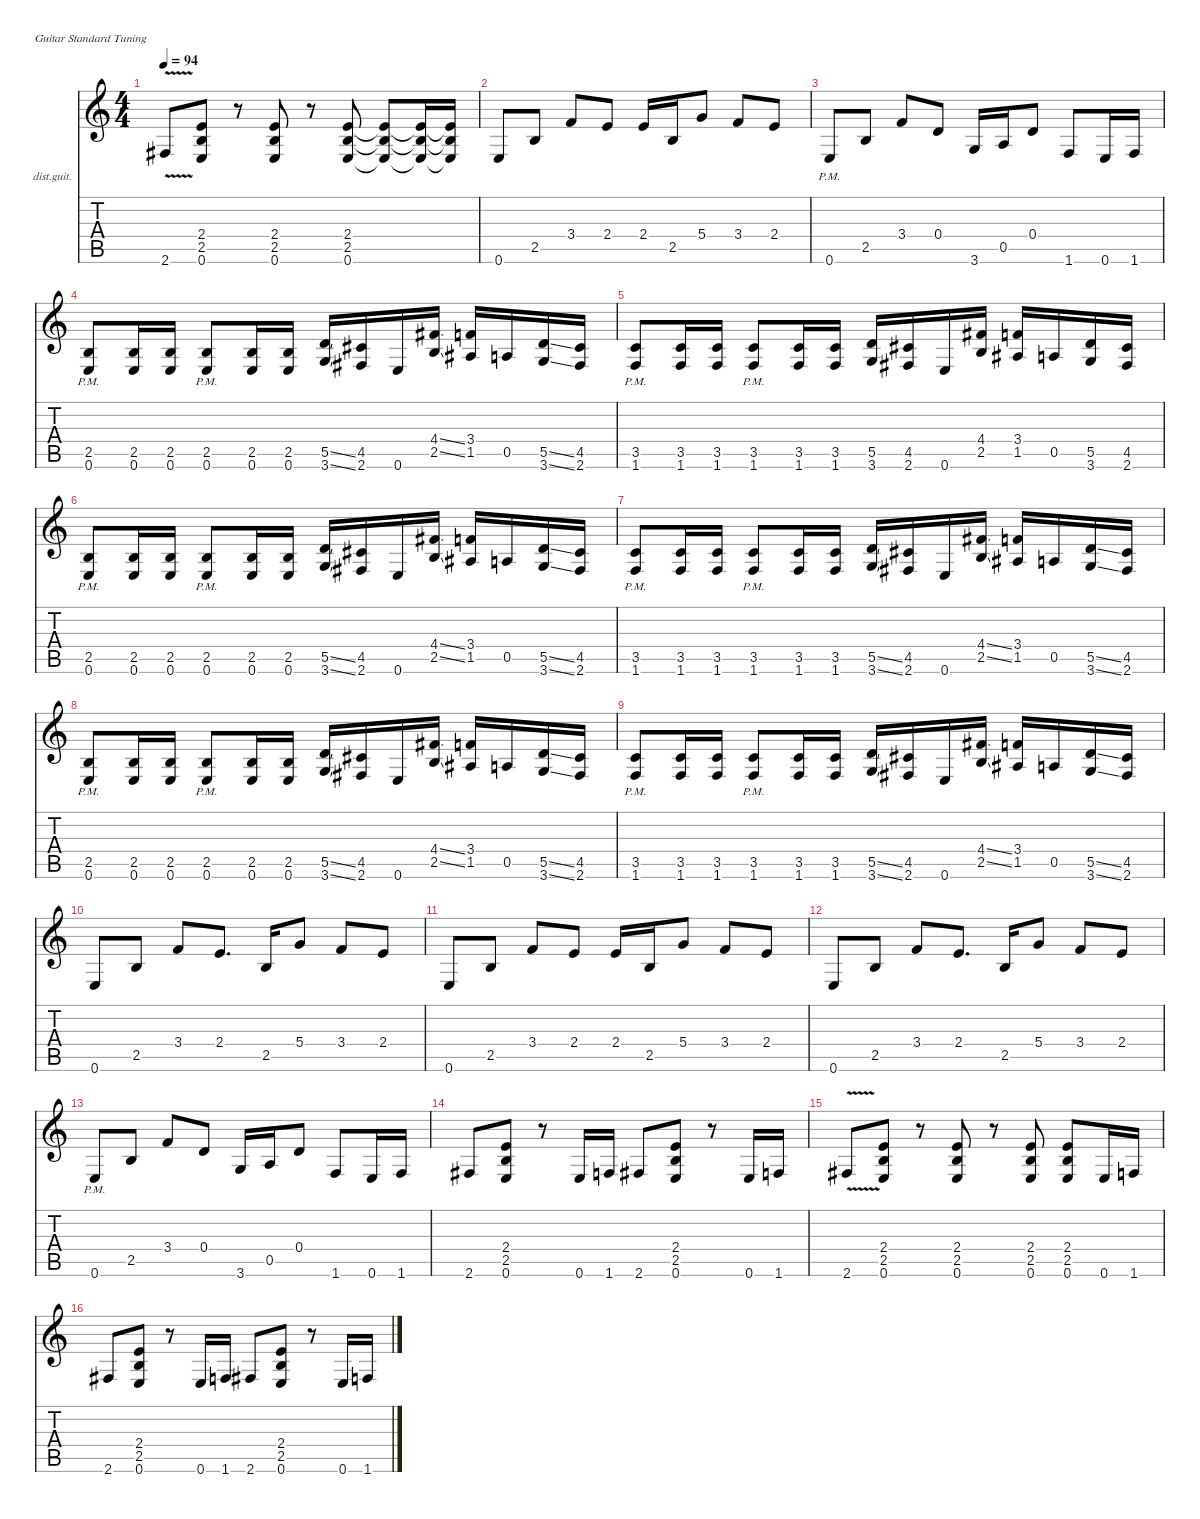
\defaultSystemsLayout 4
\hideDynamics
\bracketExtendMode nobrackets
\firstSystemTrackNameOrientation horizontal
\otherSystemsTrackNameOrientation horizontal
\track ("James Hetfield" "dist.guit.") {instrument distortionguitar}
\staff {score tabs}
\tuning (E4 B3 G3 D3 A2 E2)
\ts (4 4)
\tempo 94
\clef g2
\ks c
2.6{v acc #}.8{dy f beam Up} (2.4 2.5 0.6).8{beam Up} r.8{beam Up} (2.4 2.5 0.6).8{beam Up} r.8{beam Up} (2.4 2.5 0.6).8{beam Up} (2.4{t} 2.5{t} 0.6{t}).8{beam Up} (0.6{t} 2.4{t} 2.5{t}).16{beam Up} (2.4{t} 2.5{t} 0.6{t}).16{beam Up} |
0.6.8{beam Up} 2.5.8{beam Up} 3.4.8{beam Up} 2.4.8{beam Up} 2.4.16{beam Up} 2.5.16{beam Up} 5.4.8{beam Up} 3.4.8{beam Up} 2.4.8{beam Up} |
0.6{pm}.8{beam Up} 2.5.8{beam Up} 3.4.8{beam Up} 0.4.8{beam Up} 3.6.16{beam Up} 0.5.16{beam Up} 0.4.8{beam Up} 1.6.8{beam Up} 0.6.16{beam Up} 1.6.16{beam Up} |
(2.5{pm} 0.6).8{beam Up} (2.5 0.6).16{beam Up} (2.5 0.6).16{beam Up} (2.5{pm} 0.6).8{beam Up} (2.5 0.6).16{beam Up} (2.5 0.6).16{beam Up} (5.5{ss} 3.6{ss}).16{beam Up} (4.5{acc #} 2.6{acc #}).16{beam Up} 0.6.16{beam Up} (4.4{ss acc #} 2.5{ss}).16{beam Up} (3.4 1.5{acc #}).16{beam Up} 0.5.16{beam Up} (5.5{ss} 3.6{ss}).16{beam Up} (4.5{acc #} 2.6{acc #}).16{beam Up} |
(3.5{pm} 1.6).8{beam Up} (3.5 1.6).16{beam Up} (3.5 1.6).16{beam Up} (3.5{pm} 1.6).8{beam Up} (3.5 1.6).16{beam Up} (3.5 1.6).16{beam Up} (5.5 3.6).16{beam Up} (4.5{acc #} 2.6{acc #}).16{beam Up} 0.6.16{beam Up} (4.4{acc #} 2.5).16{beam Up} (3.4 1.5{acc #}).16{beam Up} 0.5.16{beam Up} (5.5 3.6).16{beam Up} (4.5{acc #} 2.6{acc #}).16{beam Up} |
(2.5{pm} 0.6).8{beam Up} (2.5 0.6).16{beam Up} (2.5 0.6).16{beam Up} (2.5{pm} 0.6).8{beam Up} (2.5 0.6).16{beam Up} (2.5 0.6).16{beam Up} (5.5{ss} 3.6{ss}).16{beam Up} (4.5{acc #} 2.6{acc #}).16{beam Up} 0.6.16{beam Up} (4.4{ss acc #} 2.5{ss}).16{beam Up} (3.4 1.5{acc #}).16{beam Up} 0.5.16{beam Up} (5.5{ss} 3.6{ss}).16{beam Up} (4.5{acc #} 2.6{acc #}).16{beam Up} |
(3.5{pm} 1.6).8{beam Up} (3.5 1.6).16{beam Up} (3.5 1.6).16{beam Up} (3.5{pm} 1.6).8{beam Up} (3.5 1.6).16{beam Up} (3.5 1.6).16{beam Up} (5.5{ss} 3.6{ss}).16{beam Up} (4.5{acc #} 2.6{acc #}).16{beam Up} 0.6.16{beam Up} (4.4{ss acc #} 2.5{ss}).16{beam Up} (3.4 1.5{acc #}).16{beam Up} 0.5.16{beam Up} (5.5{ss} 3.6{ss}).16{beam Up} (4.5{acc #} 2.6{acc #}).16{beam Up} |
(2.5{pm} 0.6).8{beam Up} (2.5 0.6).16{beam Up} (2.5 0.6).16{beam Up} (2.5{pm} 0.6).8{beam Up} (2.5 0.6).16{beam Up} (2.5 0.6).16{beam Up} (5.5{ss} 3.6{ss}).16{beam Up} (4.5{acc #} 2.6{acc #}).16{beam Up} 0.6.16{beam Up} (4.4{ss acc #} 2.5{ss}).16{beam Up} (3.4 1.5{acc #}).16{beam Up} 0.5.16{beam Up} (5.5{ss} 3.6{ss}).16{beam Up} (4.5{acc #} 2.6{acc #}).16{beam Up} |
(3.5{pm} 1.6).8{beam Up} (3.5 1.6).16{beam Up} (3.5 1.6).16{beam Up} (3.5{pm} 1.6).8{beam Up} (3.5 1.6).16{beam Up} (3.5 1.6).16{beam Up} (5.5{ss} 3.6{ss}).16{beam Up} (4.5{acc #} 2.6{acc #}).16{beam Up} 0.6.16{beam Up} (4.4{ss acc #} 2.5{ss}).16{beam Up} (3.4 1.5{acc #}).16{beam Up} 0.5.16{beam Up} (5.5{ss} 3.6{ss}).16{beam Up} (4.5{acc #} 2.6{acc #}).16{beam Up} |
0.6.8{beam Up} 2.5.8{beam Up} 3.4.8{beam Up} 2.4.8{d beam Up} 2.5.16{beam Up} 5.4.8{beam Up} 3.4.8{beam Up} 2.4.8{beam Up} |
0.6.8{beam Up} 2.5.8{beam Up} 3.4.8{beam Up} 2.4.8{beam Up} 2.4.16{beam Up} 2.5.16{beam Up} 5.4.8{beam Up} 3.4.8{beam Up} 2.4.8{beam Up} |
0.6.8{beam Up} 2.5.8{beam Up} 3.4.8{beam Up} 2.4.8{d beam Up} 2.5.16{beam Up} 5.4.8{beam Up} 3.4.8{beam Up} 2.4.8{beam Up} |
0.6{pm}.8{beam Up} 2.5.8{beam Up} 3.4.8{beam Up} 0.4.8{beam Up} 3.6.16{beam Up} 0.5.16{beam Up} 0.4.8{beam Up} 1.6.8{beam Up} 0.6.16{beam Up} 1.6.16{beam Up} |
2.6{acc #}.8{beam Up} (2.4 2.5 0.6).8{beam Up} r.8{beam Up} 0.6.16{beam Up} 1.6.16{beam Up} 2.6{acc #}.8{beam Up} (2.4 2.5 0.6).8{beam Up} r.8{beam Up} 0.6.16{beam Up} 1.6.16{beam Up} |
2.6{v acc #}.8{beam Up} (2.4 2.5 0.6).8{beam Up} r.8{beam Up} (2.4 2.5 0.6).8{beam Up} r.8{beam Up} (2.4 2.5 0.6).8{beam Up} (2.4 2.5 0.6).8{beam Up} 0.6.16{beam Up} 1.6.16{beam Up} |
2.6{acc #}.8{beam Up} (2.4 2.5 0.6).8{beam Up} r.8{beam Up} 0.6.16{beam Up} 1.6.16{beam Up} 2.6{acc #}.8{beam Up} (2.4 2.5 0.6).8{beam Up} r.8{beam Up} 0.6.16{beam Up} 1.6.16{beam Up}
